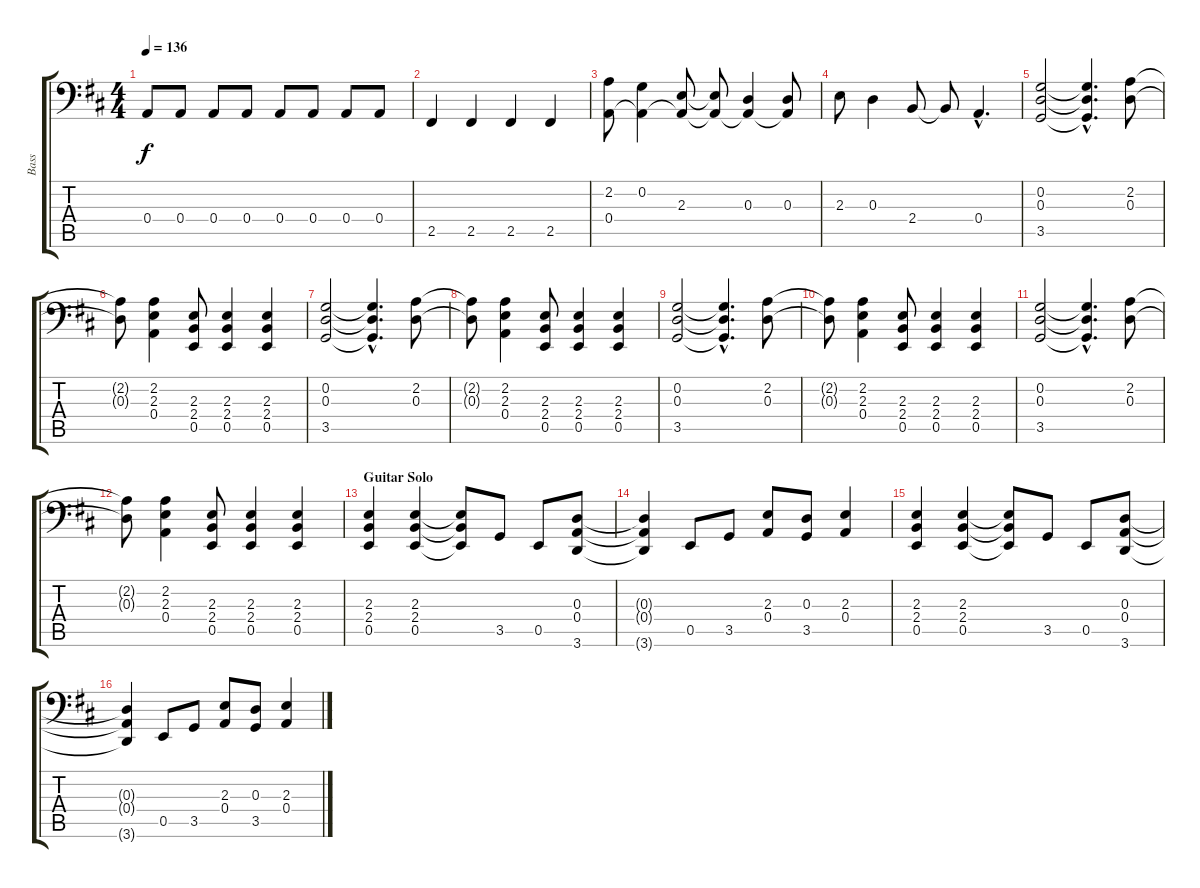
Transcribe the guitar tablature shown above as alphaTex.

\track ("Bass" "Bass") {instrument electricbasspick}
\staff {score tabs}
\tuning (C3 G2 D2 A1 E1 B0) {hide}
\ts (4 4)
\tempo 136
\clef f4
\ks d
0.4.8{dy f} 0.4.8 0.4.8 0.4.8 0.4.8 0.4.8 0.4.8 0.4.8 |
2.5.4 2.5.4 2.5.4 2.5.4 |
(2.2 0.4).8 (0.2 0.4{t}).4 (2.3 0.4{t}).8 (2.3{t} 0.4{t}).8 (0.3 0.4{t}).4 (0.3 0.4{t}).8 |
2.3.8 0.3.4 2.4.8 2.4{t}.8 0.4{hac}.4{d} |
(0.2 0.3 3.5).2 (0.2{hac t} 0.3{hac t} 3.5{hac t}).4{d} (2.2 0.3).8 |
(2.2{t} 0.3{t}).8 (2.2 2.3 0.4).4 (2.3 2.4 0.5).8 (2.3 2.4 0.5).4 (2.3 2.4 0.5).4 |
(0.2 0.3 3.5).2 (0.2{hac t} 0.3{hac t} 3.5{hac t}).4{d} (2.2 0.3).8 |
(2.2{t} 0.3{t}).8 (2.2 2.3 0.4).4 (2.3 2.4 0.5).8 (2.3 2.4 0.5).4 (2.3 2.4 0.5).4 |
(0.2 0.3 3.5).2 (0.2{hac t} 0.3{hac t} 3.5{hac t}).4{d} (2.2 0.3).8 |
(2.2{t} 0.3{t}).8 (2.2 2.3 0.4).4 (2.3 2.4 0.5).8 (2.3 2.4 0.5).4 (2.3 2.4 0.5).4 |
(0.2 0.3 3.5).2 (0.2{hac t} 0.3{hac t} 3.5{hac t}).4{d} (2.2 0.3).8 |
(2.2{t} 0.3{t}).8 (2.2 2.3 0.4).4 (2.3 2.4 0.5).8 (2.3 2.4 0.5).4 (2.3 2.4 0.5).4 |
\section ("" "Guitar Solo")
(2.3 2.4 0.5).4 (2.3 2.4 0.5).4 (2.3{t} 2.4{t} 0.5{t}).8 3.5.8 0.5.8 (0.3 0.4 3.6).8 |
(0.3{t} 0.4{t} 3.6{t}).4 0.5.8 3.5.8 (2.3 0.4).8 (0.3 3.5).8 (2.3 0.4).4 |
(2.3 2.4 0.5).4 (2.3 2.4 0.5).4 (2.3{t} 2.4{t} 0.5{t}).8 3.5.8 0.5.8 (0.3 0.4 3.6).8 |
(0.3{t} 0.4{t} 3.6{t}).4 0.5.8 3.5.8 (2.3 0.4).8 (0.3 3.5).8 (2.3 0.4).4
